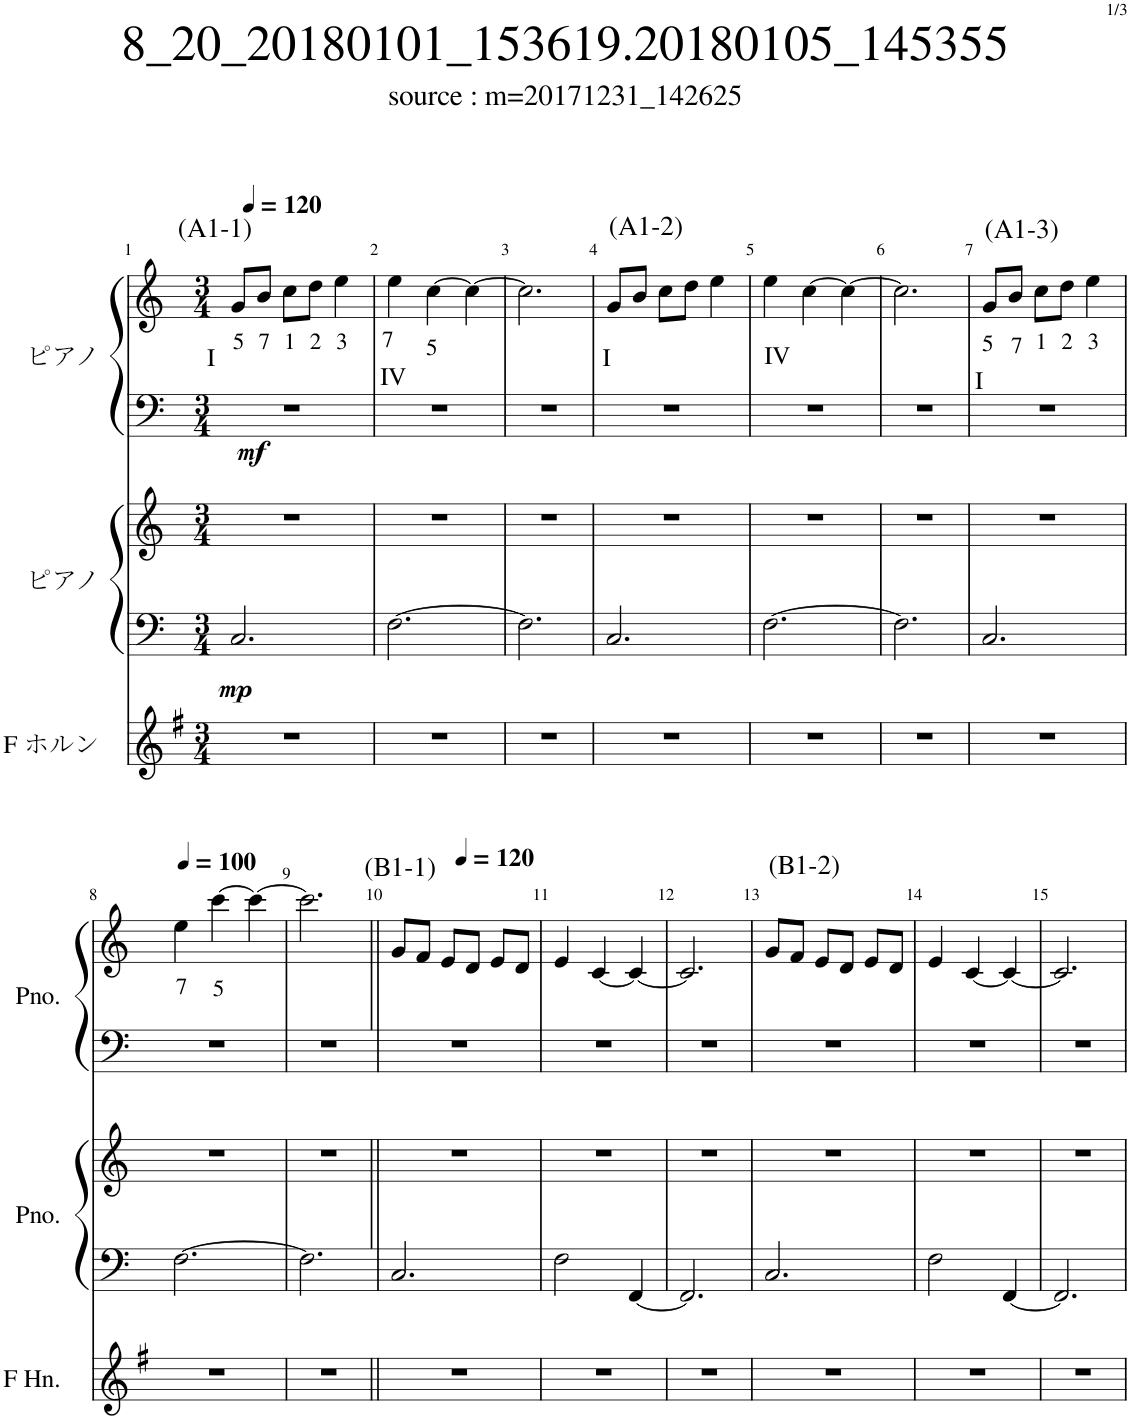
**kern	**kern	**kern	**dynam	**kern	**kern	**text	**dynam	**harte
*part3	*part2	*part2	*part2	*part1	*part1	*part1	*part1	*part1
*staff5	*staff4	*staff3	*staff3/4	*staff2	*staff1	*staff1	*staff1/2	*
*I"F ホルン	*I"ピアノ	*	*	*I"ピアノ	*	*	*	*
*clefG2	*clefF4	*clefG2	*	*clefF4	*clefG2	*	*	*
*Trd4c7	*	*	*	*	*	*	*	*
*k[f#]	*k[]	*k[]	*	*k[]	*k[]	*	*	*
*M3/4	*M3/4	*M3/4	*	*M3/4	*M3/4	*	*	*
*MM120	*MM120	*MM120	*	*MM120	*MM120	*	*	*
=1	=1	=1	=1	=1	=1	=1	=1	=1
!	!	!	!	!	!LO:TX:a:t=(A1-1)	!	!	!
!	!	!	!LO:DY:b=2	!	!	!LO:LY:b	!LO:DY:b=2	!LO:H:kt=I
2.r	2.C/	2.r	mp	2.r	8g/L	5	mf	N
!	!	!	!	!	!	!LO:LY:b	!	!
.	.	.	.	.	8b/J	7	.	.
!	!	!	!	!	!	!LO:LY:b	!	!
.	.	.	.	.	8cc\L	1	.	.
!	!	!	!	!	!	!LO:LY:b	!	!
.	.	.	.	.	8dd\J	2	.	.
!	!	!	!	!	!	!LO:LY:b	!	!
.	.	.	.	.	4ee\	3	.	.
=2	=2	=2	=2	=2	=2	=2	=2	=2
!	!	!	!	!	!	!LO:LY:b	!	!LO:H:kt=Ⅳ
2.r	[2.F\	2.r	.	2.r	4ee\	7	.	N
!	!	!	!	!	!	!LO:LY:b	!	!
.	.	.	.	.	[4cc\	5	.	.
.	.	.	.	.	4cc\_	.	.	.
=3	=3	=3	=3	=3	=3	=3	=3	=3
2.r	2.F\]	2.r	.	2.r	2.cc\]	.	.	.
=4	=4	=4	=4	=4	=4	=4	=4	=4
!	!	!	!	!	!LO:TX:a:t=(A1-2)	!	!	!LO:H:kt=I
2.r	2.C/	2.r	.	2.r	8g/L	.	.	N
.	.	.	.	.	8b/J	.	.	.
.	.	.	.	.	8cc\L	.	.	.
.	.	.	.	.	8dd\J	.	.	.
.	.	.	.	.	4ee\	.	.	.
=5	=5	=5	=5	=5	=5	=5	=5	=5
!	!	!	!	!	!	!	!	!LO:H:kt=Ⅳ
2.r	[2.F\	2.r	.	2.r	4ee\	.	.	N
.	.	.	.	.	[4cc\	.	.	.
.	.	.	.	.	4cc\_	.	.	.
=6	=6	=6	=6	=6	=6	=6	=6	=6
2.r	2.F\]	2.r	.	2.r	2.cc\]	.	.	.
=7	=7	=7	=7	=7	=7	=7	=7	=7
!	!	!	!	!	!LO:TX:a:t=(A1-3)	!	!	!
!	!	!	!	!	!	!LO:LY:b	!	!LO:H:kt=I
2.r	2.C/	2.r	.	2.r	8g/L	5	.	N
!	!	!	!	!	!	!LO:LY:b	!	!
.	.	.	.	.	8b/J	7	.	.
!	!	!	!	!	!	!LO:LY:b	!	!
.	.	.	.	.	8cc\L	1	.	.
!	!	!	!	!	!	!LO:LY:b	!	!
.	.	.	.	.	8dd\J	2	.	.
!	!	!	!	!	!	!LO:LY:b	!	!
.	.	.	.	.	4ee\	3	.	.
!!LO:LB:g=z
=8	=8	=8	=8	=8	=8	=8	=8	=8
*	*	*	*	*	*MM100	*	*	*
!	!	!	!	!	!	!LO:LY:b	!	!
2.r	[2.F\	2.r	.	2.r	4ee\	7	.	.
!	!	!	!	!	!	!LO:LY:b	!	!
.	.	.	.	.	[4ccc\	5	.	.
.	.	.	.	.	4ccc\_	.	.	.
=9	=9	=9	=9	=9	=9	=9	=9	=9
2.r	2.F\]	2.r	.	2.r	2.ccc\]	.	.	.
=10||	=10||	=10||	=10||	=10||	=10||	=10||	=10||	=10||
*	*	*	*	*	*MM120	*	*	*
!	!	!	!	!	!LO:TX:a:t=(B1-1)	!	!	!
2.r	2.C/	2.r	.	2.r	8g/L	.	.	.
.	.	.	.	.	8f/J	.	.	.
.	.	.	.	.	8e/L	.	.	.
.	.	.	.	.	8d/J	.	.	.
.	.	.	.	.	8e/L	.	.	.
.	.	.	.	.	8d/J	.	.	.
=11	=11	=11	=11	=11	=11	=11	=11	=11
2.r	2F\	2.r	.	2.r	4e/	.	.	.
.	.	.	.	.	[4c/	.	.	.
.	[4FF/	.	.	.	4c/_	.	.	.
=12	=12	=12	=12	=12	=12	=12	=12	=12
2.r	2.FF/]	2.r	.	2.r	2.c/]	.	.	.
=13	=13	=13	=13	=13	=13	=13	=13	=13
!	!	!	!	!	!LO:TX:a:t=(B1-2)	!	!	!
2.r	2.C/	2.r	.	2.r	8g/L	.	.	.
.	.	.	.	.	8f/J	.	.	.
.	.	.	.	.	8e/L	.	.	.
.	.	.	.	.	8d/J	.	.	.
.	.	.	.	.	8e/L	.	.	.
.	.	.	.	.	8d/J	.	.	.
=14	=14	=14	=14	=14	=14	=14	=14	=14
2.r	2F\	2.r	.	2.r	4e/	.	.	.
.	.	.	.	.	[4c/	.	.	.
.	[4FF/	.	.	.	4c/_	.	.	.
=15	=15	=15	=15	=15	=15	=15	=15	=15
2.r	2.FF/]	2.r	.	2.r	2.c/]	.	.	.
=	=	=	=	=	=	=	=	=
*-	*-	*-	*-	*-	*-	*-	*-	*-
